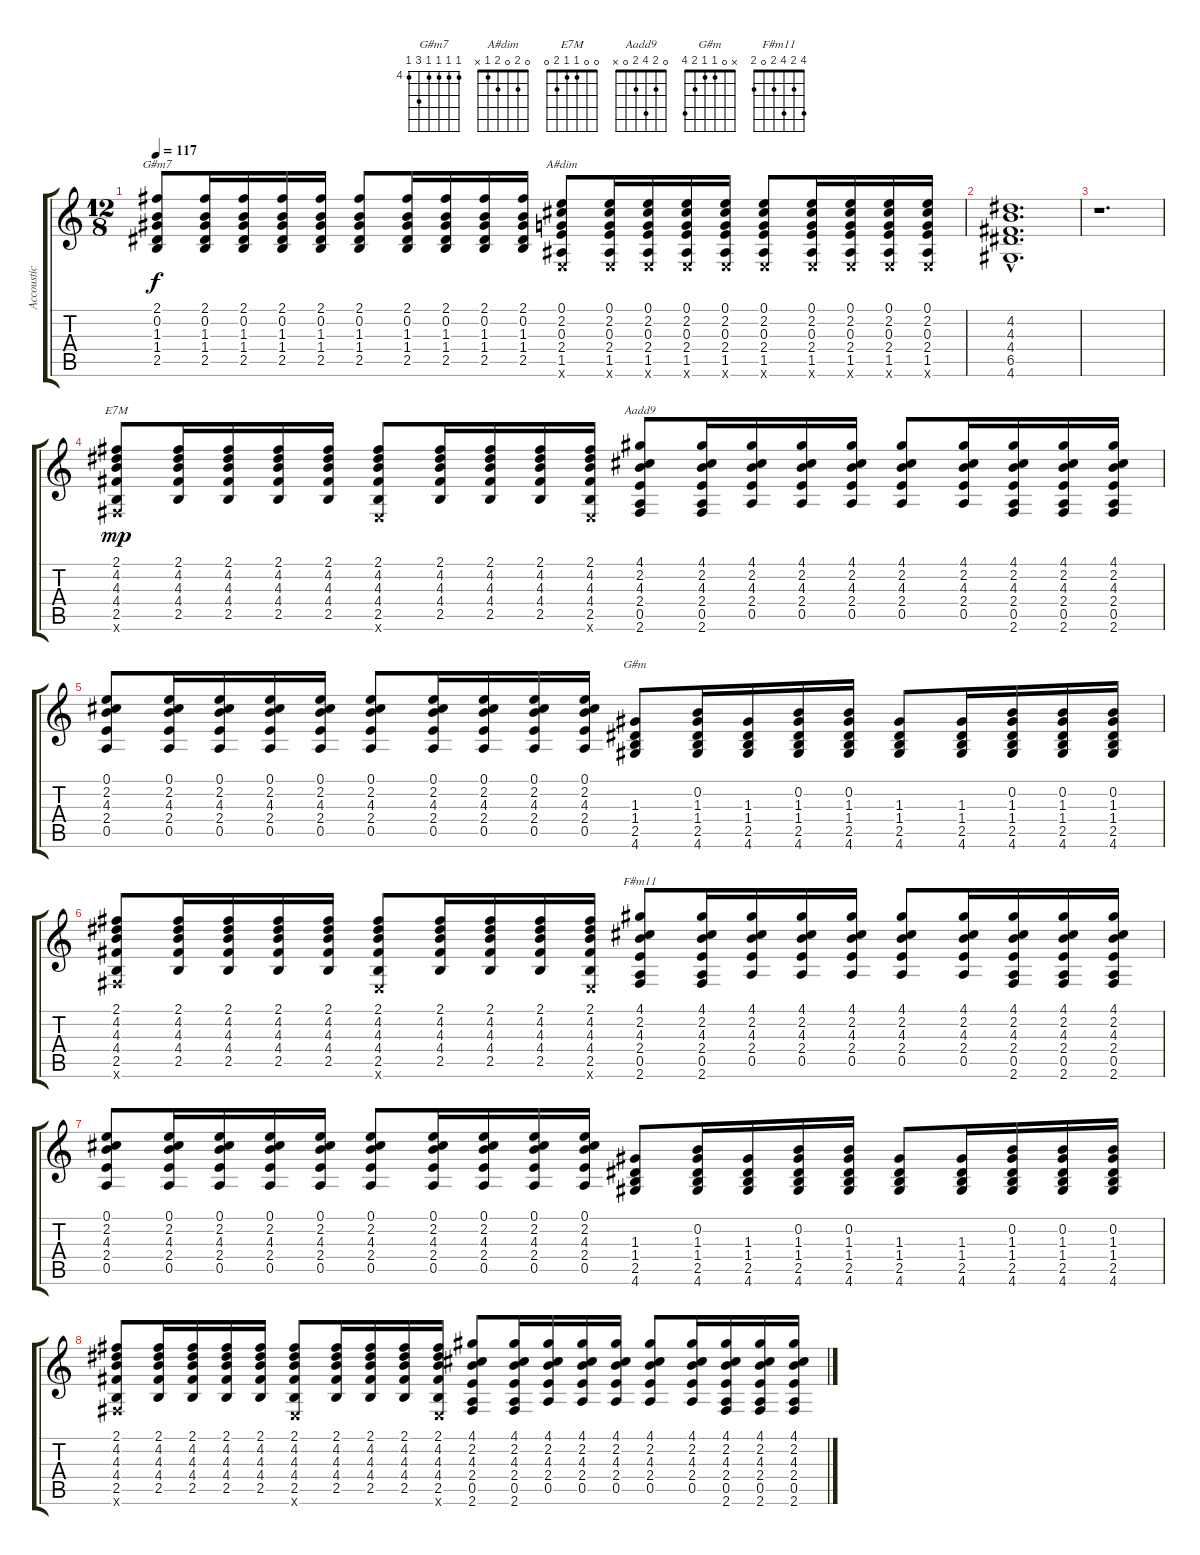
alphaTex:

\track ("Accoustic " "Accoustic ") {instrument acousticguitarnylon}
\staff {score tabs}
\tuning (E4 B3 G3 D3 A2 E2) {hide}
\chord ("G#m7" 4 4 4 4 6 4) {firstfret 4}
\chord ("A#dim" 0 2 0 2 1 x)
\chord ("E7M" 0 0 1 1 2 0)
\chord ("Aadd9" 0 2 4 2 0 x)
\chord ("G#m" x 0 1 1 2 4)
\chord ("F#m11" 4 2 4 2 0 2)
\ts (12 8)
\tempo 117
\clef g2
\ks c
(2.1 0.2 1.3 1.4 2.5).8{ch "G#m7" dy f} (2.1 0.2 1.3 1.4 2.5).16 (2.1 0.2 1.3 1.4 2.5).16 (2.1 0.2 1.3 1.4 2.5).16 (2.1 0.2 1.3 1.4 2.5).16 (2.1 0.2 1.3 1.4 2.5).8 (2.1 0.2 1.3 1.4 2.5).16 (2.1 0.2 1.3 1.4 2.5).16 (2.1 0.2 1.3 1.4 2.5).16 (2.1 0.2 1.3 1.4 2.5).16 (0.1 2.2 0.3 2.4 1.5 0.6{x}).8{ch "A#dim"} (0.1 2.2 0.3 2.4 1.5 0.6{x}).16 (0.1 2.2 0.3 2.4 1.5 0.6{x}).16 (0.1 2.2 0.3 2.4 1.5 0.6{x}).16 (0.1 2.2 0.3 2.4 1.5 0.6{x}).16 (0.1 2.2 0.3 2.4 1.5 0.6{x}).8 (0.1 2.2 0.3 2.4 1.5 0.6{x}).16 (0.1 2.2 0.3 2.4 1.5 0.6{x}).16 (0.1 2.2 0.3 2.4 1.5 0.6{x}).16 (0.1 2.2 0.3 2.4 1.5 0.6{x}).16 |
(4.2{hac} 4.3{hac} 4.4{hac} 6.5{hac} 4.6{hac}).1{d} |
r.1{d} |
(2.1 4.2 4.3 4.4 2.5 2.6{x}).8{ch "E7M" dy mp} (2.1 4.2 4.3 4.4 2.5).16 (2.1 4.2 4.3 4.4 2.5).16 (2.1 4.2 4.3 4.4 2.5).16 (2.1 4.2 4.3 4.4 2.5).16 (2.1 4.2 4.3 4.4 2.5 0.6{x}).8 (2.1 4.2 4.3 4.4 2.5).16 (2.1 4.2 4.3 4.4 2.5).16 (2.1 4.2 4.3 4.4 2.5).16 (2.1 4.2 4.3 4.4 2.5 0.6{x}).16 (4.1 2.2 4.3 2.4 0.5 2.6).8{ch "Aadd9"} (4.1 2.2 4.3 2.4 0.5 2.6).16 (4.1 2.2 4.3 2.4 0.5).16 (4.1 2.2 4.3 2.4 0.5).16 (4.1 2.2 4.3 2.4 0.5).16 (4.1 2.2 4.3 2.4 0.5).8 (4.1 2.2 4.3 2.4 0.5).16 (4.1 2.2 4.3 2.4 0.5 2.6).16 (4.1 2.2 4.3 2.4 0.5 2.6).16 (4.1 2.2 4.3 2.4 0.5 2.6).16 |
(0.1 2.2 4.3 2.4 0.5).8 (0.1 2.2 4.3 2.4 0.5).16 (0.1 2.2 4.3 2.4 0.5).16 (0.1 2.2 4.3 2.4 0.5).16 (0.1 2.2 4.3 2.4 0.5).16 (0.1 2.2 4.3 2.4 0.5).8 (0.1 2.2 4.3 2.4 0.5).16 (0.1 2.2 4.3 2.4 0.5).16 (0.1 2.2 4.3 2.4 0.5).16 (0.1 2.2 4.3 2.4 0.5).16 (1.3 1.4 2.5 4.6).8{ch "G#m"} (0.2 1.3 1.4 2.5 4.6).16 (1.3 1.4 2.5 4.6).16 (0.2 1.3 1.4 2.5 4.6).16 (0.2 1.3 1.4 2.5 4.6).16 (1.3 1.4 2.5 4.6).8 (1.3 1.4 2.5 4.6).16 (0.2 1.3 1.4 2.5 4.6).16 (0.2 1.3 1.4 2.5 4.6).16 (0.2 1.3 1.4 2.5 4.6).16 |
(2.1 4.2 4.3 4.4 2.5 2.6{x}).8 (2.1 4.2 4.3 4.4 2.5).16 (2.1 4.2 4.3 4.4 2.5).16 (2.1 4.2 4.3 4.4 2.5).16 (2.1 4.2 4.3 4.4 2.5).16 (2.1 4.2 4.3 4.4 2.5 0.6{x}).8 (2.1 4.2 4.3 4.4 2.5).16 (2.1 4.2 4.3 4.4 2.5).16 (2.1 4.2 4.3 4.4 2.5).16 (2.1 4.2 4.3 4.4 2.5 0.6{x}).16 (4.1 2.2 4.3 2.4 0.5 2.6).8{ch "F#m11"} (4.1 2.2 4.3 2.4 0.5 2.6).16 (4.1 2.2 4.3 2.4 0.5).16 (4.1 2.2 4.3 2.4 0.5).16 (4.1 2.2 4.3 2.4 0.5).16 (4.1 2.2 4.3 2.4 0.5).8 (4.1 2.2 4.3 2.4 0.5).16 (4.1 2.2 4.3 2.4 0.5 2.6).16 (4.1 2.2 4.3 2.4 0.5 2.6).16 (4.1 2.2 4.3 2.4 0.5 2.6).16 |
(0.1 2.2 4.3 2.4 0.5).8 (0.1 2.2 4.3 2.4 0.5).16 (0.1 2.2 4.3 2.4 0.5).16 (0.1 2.2 4.3 2.4 0.5).16 (0.1 2.2 4.3 2.4 0.5).16 (0.1 2.2 4.3 2.4 0.5).8 (0.1 2.2 4.3 2.4 0.5).16 (0.1 2.2 4.3 2.4 0.5).16 (0.1 2.2 4.3 2.4 0.5).16 (0.1 2.2 4.3 2.4 0.5).16 (1.3 1.4 2.5 4.6).8 (0.2 1.3 1.4 2.5 4.6).16 (1.3 1.4 2.5 4.6).16 (0.2 1.3 1.4 2.5 4.6).16 (0.2 1.3 1.4 2.5 4.6).16 (1.3 1.4 2.5 4.6).8 (1.3 1.4 2.5 4.6).16 (0.2 1.3 1.4 2.5 4.6).16 (0.2 1.3 1.4 2.5 4.6).16 (0.2 1.3 1.4 2.5 4.6).16 |
(2.1 4.2 4.3 4.4 2.5 2.6{x}).8 (2.1 4.2 4.3 4.4 2.5).16 (2.1 4.2 4.3 4.4 2.5).16 (2.1 4.2 4.3 4.4 2.5).16 (2.1 4.2 4.3 4.4 2.5).16 (2.1 4.2 4.3 4.4 2.5 0.6{x}).8 (2.1 4.2 4.3 4.4 2.5).16 (2.1 4.2 4.3 4.4 2.5).16 (2.1 4.2 4.3 4.4 2.5).16 (2.1 4.2 4.3 4.4 2.5 0.6{x}).16 (4.1 2.2 4.3 2.4 0.5 2.6).8 (4.1 2.2 4.3 2.4 0.5 2.6).16 (4.1 2.2 4.3 2.4 0.5).16 (4.1 2.2 4.3 2.4 0.5).16 (4.1 2.2 4.3 2.4 0.5).16 (4.1 2.2 4.3 2.4 0.5).8 (4.1 2.2 4.3 2.4 0.5).16 (4.1 2.2 4.3 2.4 0.5 2.6).16 (4.1 2.2 4.3 2.4 0.5 2.6).16 (4.1 2.2 4.3 2.4 0.5 2.6).16
